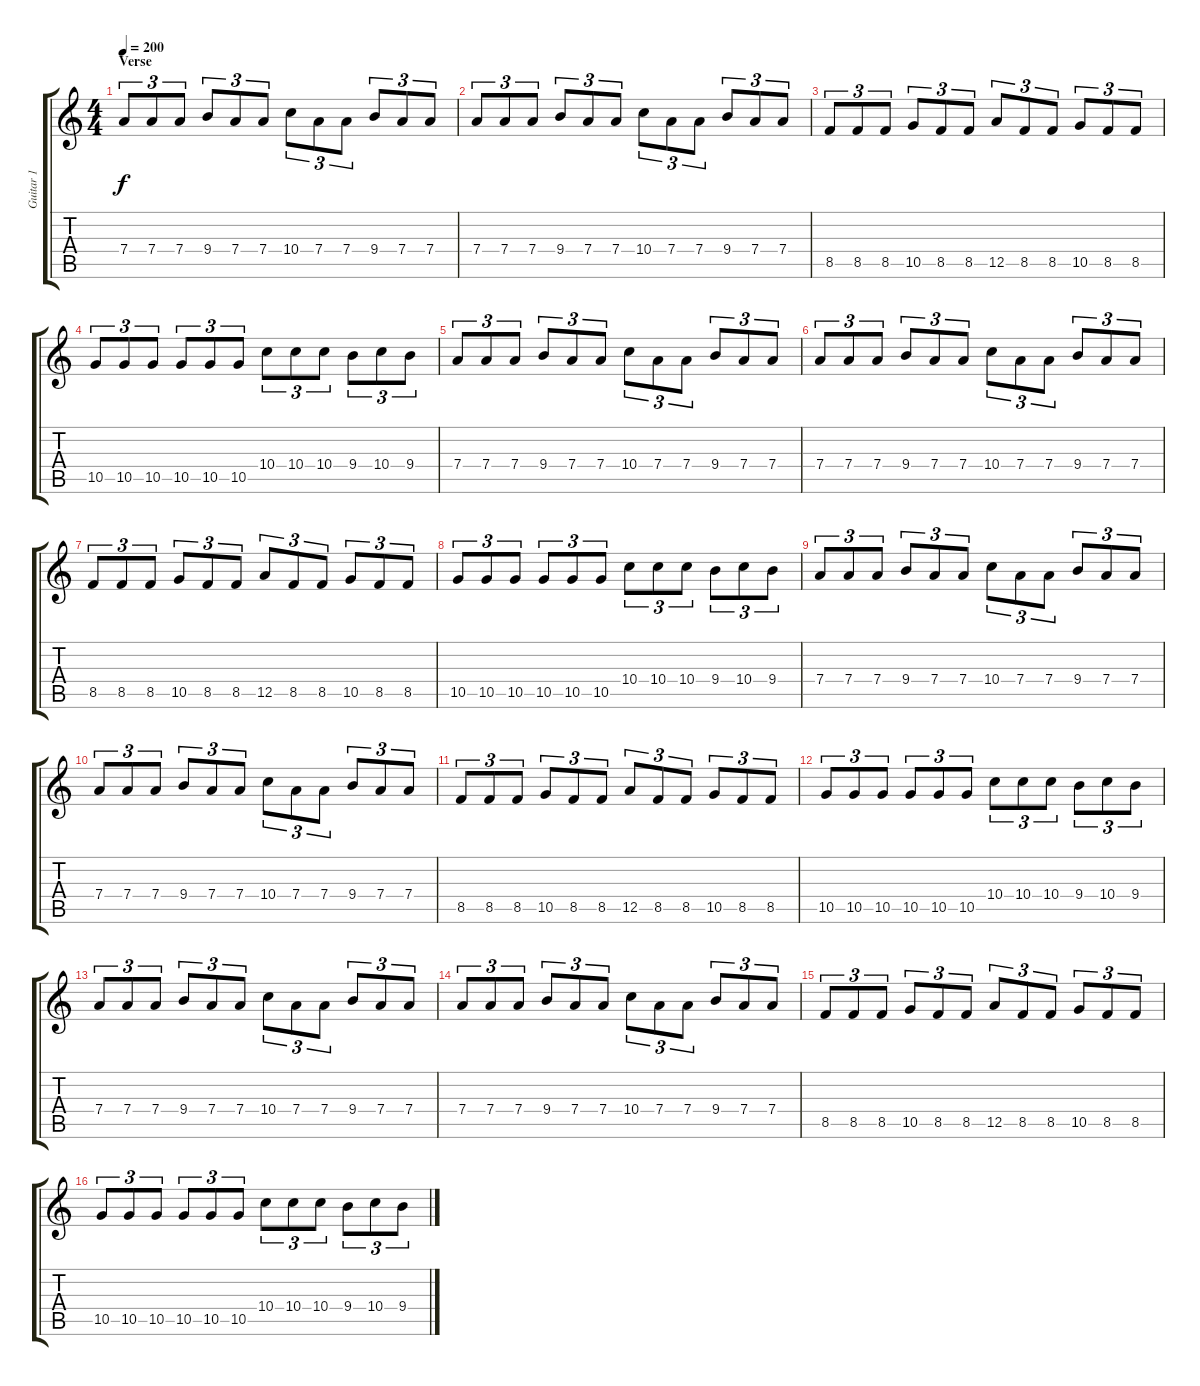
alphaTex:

\track ("Guitar 1" "Guitar 1") {instrument distortionguitar}
\staff {score tabs}
\tuning (E4 B3 G3 D3 A2 E2) {hide}
\ts (4 4)
\section ("" "Verse")
\tempo 200
\clef g2
\ks c
7.4.8{tu (3 2) dy f instrument distortionguitar} 7.4.8{tu (3 2)} 7.4.8{tu (3 2)} 9.4.8{tu (3 2)} 7.4.8{tu (3 2)} 7.4.8{tu (3 2)} 10.4.8{tu (3 2)} 7.4.8{tu (3 2)} 7.4.8{tu (3 2)} 9.4.8{tu (3 2)} 7.4.8{tu (3 2)} 7.4.8{tu (3 2)} |
7.4.8{tu (3 2)} 7.4.8{tu (3 2)} 7.4.8{tu (3 2)} 9.4.8{tu (3 2)} 7.4.8{tu (3 2)} 7.4.8{tu (3 2)} 10.4.8{tu (3 2)} 7.4.8{tu (3 2)} 7.4.8{tu (3 2)} 9.4.8{tu (3 2)} 7.4.8{tu (3 2)} 7.4.8{tu (3 2)} |
8.5.8{tu (3 2)} 8.5.8{tu (3 2)} 8.5.8{tu (3 2)} 10.5.8{tu (3 2)} 8.5.8{tu (3 2)} 8.5.8{tu (3 2)} 12.5.8{tu (3 2)} 8.5.8{tu (3 2)} 8.5.8{tu (3 2)} 10.5.8{tu (3 2)} 8.5.8{tu (3 2)} 8.5.8{tu (3 2)} |
10.5.8{tu (3 2)} 10.5.8{tu (3 2)} 10.5.8{tu (3 2)} 10.5.8{tu (3 2)} 10.5.8{tu (3 2)} 10.5.8{tu (3 2)} 10.4.8{tu (3 2)} 10.4.8{tu (3 2)} 10.4.8{tu (3 2)} 9.4.8{tu (3 2)} 10.4.8{tu (3 2)} 9.4.8{tu (3 2)} |
7.4.8{tu (3 2)} 7.4.8{tu (3 2)} 7.4.8{tu (3 2)} 9.4.8{tu (3 2)} 7.4.8{tu (3 2)} 7.4.8{tu (3 2)} 10.4.8{tu (3 2)} 7.4.8{tu (3 2)} 7.4.8{tu (3 2)} 9.4.8{tu (3 2)} 7.4.8{tu (3 2)} 7.4.8{tu (3 2)} |
7.4.8{tu (3 2)} 7.4.8{tu (3 2)} 7.4.8{tu (3 2)} 9.4.8{tu (3 2)} 7.4.8{tu (3 2)} 7.4.8{tu (3 2)} 10.4.8{tu (3 2)} 7.4.8{tu (3 2)} 7.4.8{tu (3 2)} 9.4.8{tu (3 2)} 7.4.8{tu (3 2)} 7.4.8{tu (3 2)} |
8.5.8{tu (3 2)} 8.5.8{tu (3 2)} 8.5.8{tu (3 2)} 10.5.8{tu (3 2)} 8.5.8{tu (3 2)} 8.5.8{tu (3 2)} 12.5.8{tu (3 2)} 8.5.8{tu (3 2)} 8.5.8{tu (3 2)} 10.5.8{tu (3 2)} 8.5.8{tu (3 2)} 8.5.8{tu (3 2)} |
10.5.8{tu (3 2)} 10.5.8{tu (3 2)} 10.5.8{tu (3 2)} 10.5.8{tu (3 2)} 10.5.8{tu (3 2)} 10.5.8{tu (3 2)} 10.4.8{tu (3 2)} 10.4.8{tu (3 2)} 10.4.8{tu (3 2)} 9.4.8{tu (3 2)} 10.4.8{tu (3 2)} 9.4.8{tu (3 2)} |
7.4.8{tu (3 2)} 7.4.8{tu (3 2)} 7.4.8{tu (3 2)} 9.4.8{tu (3 2)} 7.4.8{tu (3 2)} 7.4.8{tu (3 2)} 10.4.8{tu (3 2)} 7.4.8{tu (3 2)} 7.4.8{tu (3 2)} 9.4.8{tu (3 2)} 7.4.8{tu (3 2)} 7.4.8{tu (3 2)} |
7.4.8{tu (3 2)} 7.4.8{tu (3 2)} 7.4.8{tu (3 2)} 9.4.8{tu (3 2)} 7.4.8{tu (3 2)} 7.4.8{tu (3 2)} 10.4.8{tu (3 2)} 7.4.8{tu (3 2)} 7.4.8{tu (3 2)} 9.4.8{tu (3 2)} 7.4.8{tu (3 2)} 7.4.8{tu (3 2)} |
8.5.8{tu (3 2)} 8.5.8{tu (3 2)} 8.5.8{tu (3 2)} 10.5.8{tu (3 2)} 8.5.8{tu (3 2)} 8.5.8{tu (3 2)} 12.5.8{tu (3 2)} 8.5.8{tu (3 2)} 8.5.8{tu (3 2)} 10.5.8{tu (3 2)} 8.5.8{tu (3 2)} 8.5.8{tu (3 2)} |
10.5.8{tu (3 2)} 10.5.8{tu (3 2)} 10.5.8{tu (3 2)} 10.5.8{tu (3 2)} 10.5.8{tu (3 2)} 10.5.8{tu (3 2)} 10.4.8{tu (3 2)} 10.4.8{tu (3 2)} 10.4.8{tu (3 2)} 9.4.8{tu (3 2)} 10.4.8{tu (3 2)} 9.4.8{tu (3 2)} |
7.4.8{tu (3 2)} 7.4.8{tu (3 2)} 7.4.8{tu (3 2)} 9.4.8{tu (3 2)} 7.4.8{tu (3 2)} 7.4.8{tu (3 2)} 10.4.8{tu (3 2)} 7.4.8{tu (3 2)} 7.4.8{tu (3 2)} 9.4.8{tu (3 2)} 7.4.8{tu (3 2)} 7.4.8{tu (3 2)} |
7.4.8{tu (3 2)} 7.4.8{tu (3 2)} 7.4.8{tu (3 2)} 9.4.8{tu (3 2)} 7.4.8{tu (3 2)} 7.4.8{tu (3 2)} 10.4.8{tu (3 2)} 7.4.8{tu (3 2)} 7.4.8{tu (3 2)} 9.4.8{tu (3 2)} 7.4.8{tu (3 2)} 7.4.8{tu (3 2)} |
8.5.8{tu (3 2)} 8.5.8{tu (3 2)} 8.5.8{tu (3 2)} 10.5.8{tu (3 2)} 8.5.8{tu (3 2)} 8.5.8{tu (3 2)} 12.5.8{tu (3 2)} 8.5.8{tu (3 2)} 8.5.8{tu (3 2)} 10.5.8{tu (3 2)} 8.5.8{tu (3 2)} 8.5.8{tu (3 2)} |
10.5.8{tu (3 2)} 10.5.8{tu (3 2)} 10.5.8{tu (3 2)} 10.5.8{tu (3 2)} 10.5.8{tu (3 2)} 10.5.8{tu (3 2)} 10.4.8{tu (3 2)} 10.4.8{tu (3 2)} 10.4.8{tu (3 2)} 9.4.8{tu (3 2)} 10.4.8{tu (3 2)} 9.4.8{tu (3 2)}
